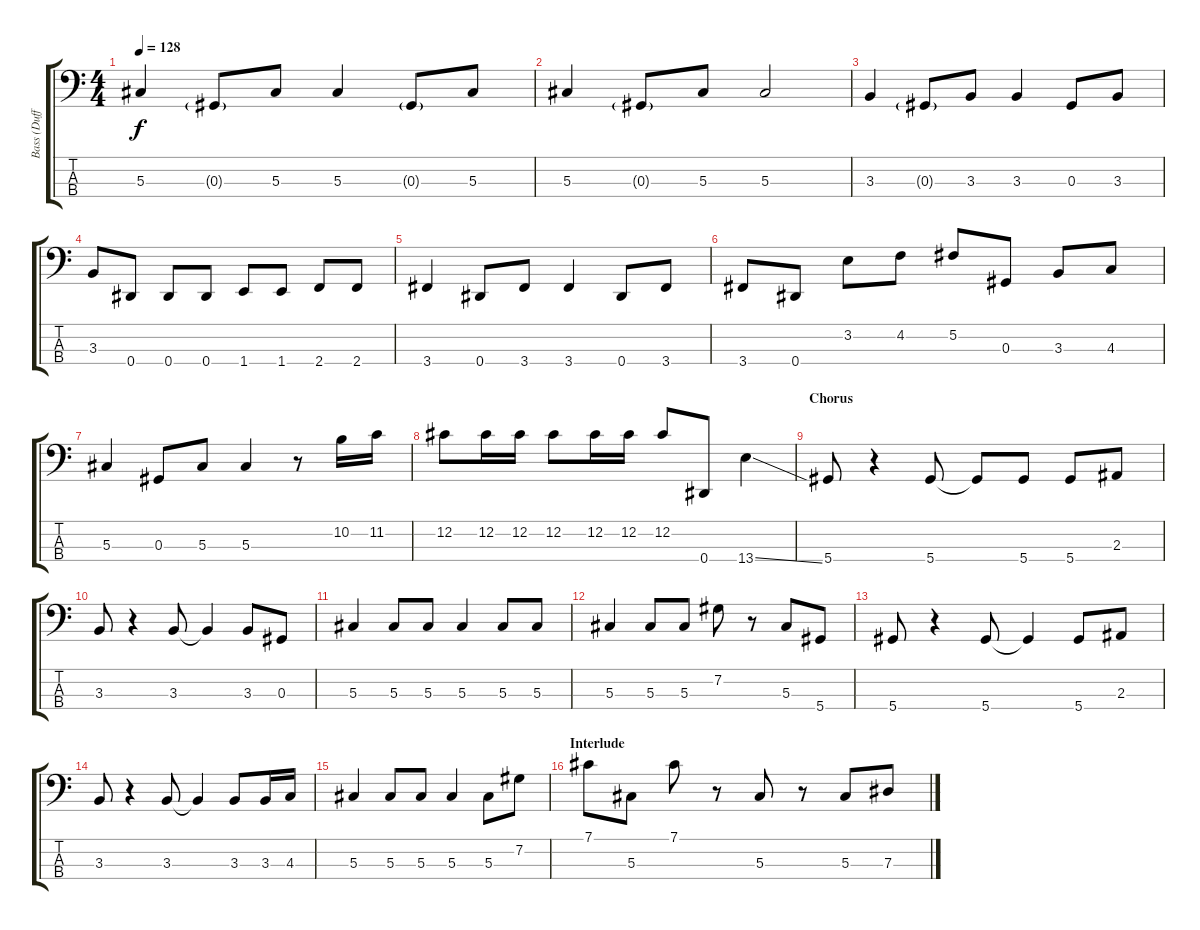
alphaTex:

\track ("Bass (Duff)" "Bass (Duff") {instrument electricbasspick}
\staff {score tabs}
\tuning (Gb2 Db2 Ab1 Eb1) {hide}
\ts (4 4)
\tempo 128
\clef f4
\ks c
5.3.4{dy f} 0.3{g}.8 5.3.8 5.3.4 0.3{g}.8 5.3.8 |
5.3.4 0.3{g}.8 5.3.8 5.3.2 |
3.3.4 0.3{g}.8 3.3.8 3.3.4 0.3.8 3.3.8 |
3.3.8 0.4.8 0.4.8 0.4.8 1.4.8 1.4.8 2.4.8 2.4.8 |
3.4.4 0.4.8 3.4.8 3.4.4 0.4.8 3.4.8 |
3.4.8 0.4.8 3.2.8 4.2.8 5.2.8 0.3.8 3.3.8 4.3.8 |
5.3.4 0.3.8 5.3.8 5.3.4 r.8 10.2.16 11.2.16 |
12.2.8 12.2.16 12.2.16 12.2.8 12.2.16 12.2.16 12.2.8 0.4.8 13.4{ss}.4 |
\section ("" "Chorus")
5.4.8 r.4 5.4.8 5.4{t}.8 5.4.8 5.4.8 2.3.8 |
3.3.8 r.4 3.3.8 3.3{t}.4 3.3.8 0.3.8 |
5.3.4 5.3.8 5.3.8 5.3.4 5.3.8 5.3.8 |
5.3.4 5.3.8 5.3.8 7.2.8 r.8 5.3.8 5.4.8 |
5.4.8 r.4 5.4.8 5.4{t}.4 5.4.8 2.3.8 |
3.3.8 r.4 3.3.8 3.3{t}.4 3.3.8 3.3.16 4.3.16 |
5.3.4 5.3.8 5.3.8 5.3.4 5.3.8 7.2.8 |
\section ("" "Interlude")
7.1.8 5.3.8 7.1.8 r.8 5.3.8 r.8 5.3.8 7.3.8
